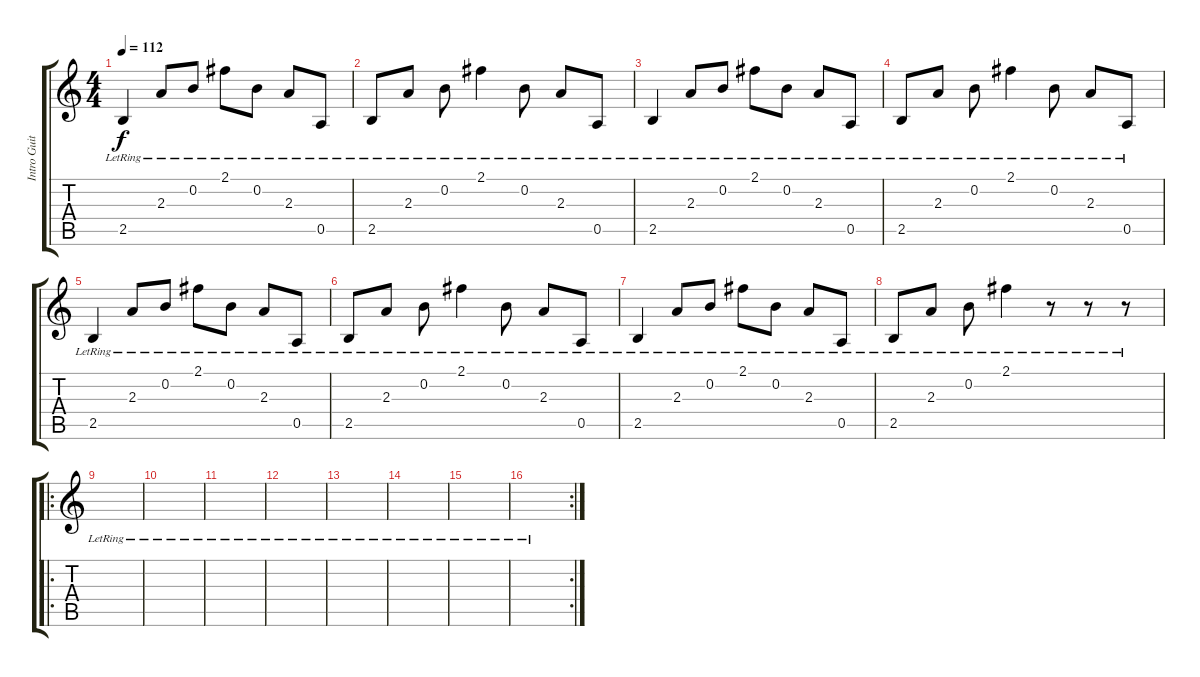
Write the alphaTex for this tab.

\track ("Intro Guitar And Rythm" "Intro Guit") {instrument electricguitarclean}
\staff {score tabs}
\tuning (E4 B3 G3 D3 A2 E2) {hide}
\ts (4 4)
\tempo 112
\clef g2
\ks c
2.5{lr}.4{dy f} 2.3{lr}.8 0.2{lr}.8 2.1{lr}.8 0.2{lr}.8 2.3{lr}.8 0.5{lr}.8 |
2.5{lr}.8 2.3{lr}.8 0.2{lr}.8 2.1{lr}.4 0.2{lr}.8 2.3{lr}.8 0.5{lr}.8 |
2.5{lr}.4 2.3{lr}.8 0.2{lr}.8 2.1{lr}.8 0.2{lr}.8 2.3{lr}.8 0.5{lr}.8 |
2.5{lr}.8 2.3{lr}.8 0.2{lr}.8 2.1{lr}.4 0.2{lr}.8 2.3{lr}.8 0.5{lr}.8 |
2.5{lr}.4 2.3{lr}.8 0.2{lr}.8 2.1{lr}.8 0.2{lr}.8 2.3{lr}.8 0.5{lr}.8 |
2.5{lr}.8 2.3{lr}.8 0.2{lr}.8 2.1{lr}.4 0.2{lr}.8 2.3{lr}.8 0.5{lr}.8 |
2.5{lr}.4 2.3{lr}.8 0.2{lr}.8 2.1{lr}.8 0.2{lr}.8 2.3{lr}.8 0.5{lr}.8 |
2.5{lr}.8 2.3{lr}.8 0.2{lr}.8 2.1{lr}.4 r.8 r.8 r.8 |
\ro
|
|
|
|
|
|
|
\rc 2
